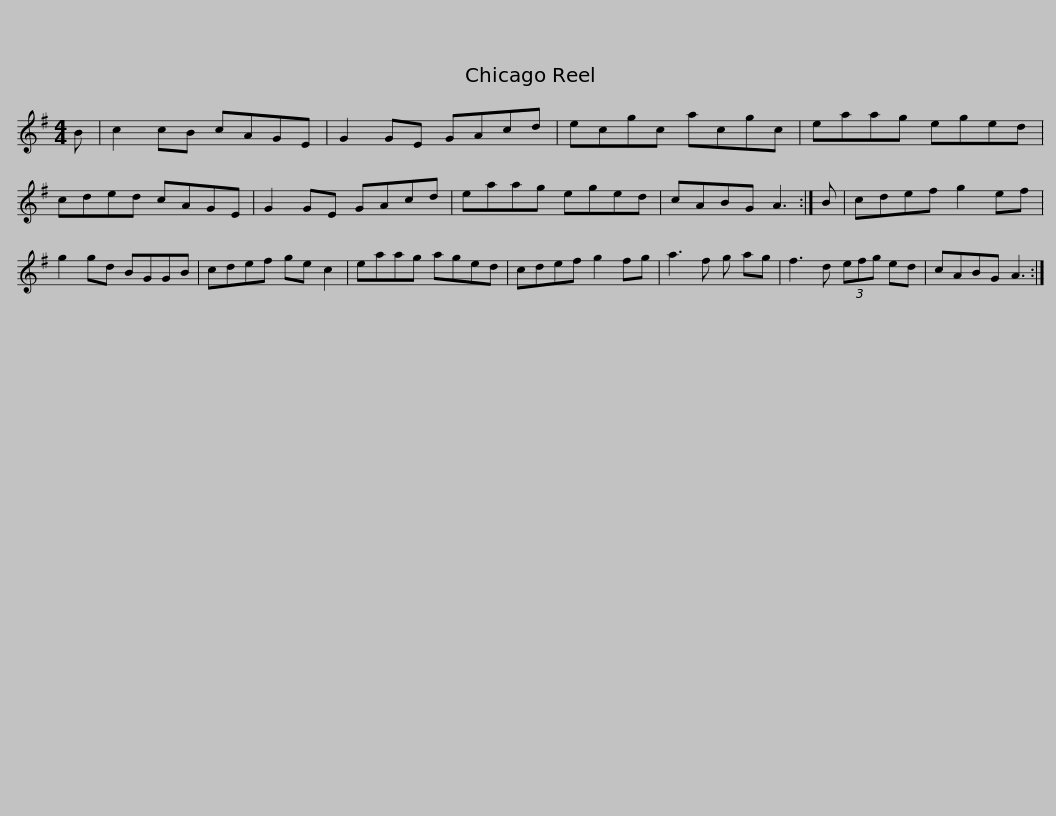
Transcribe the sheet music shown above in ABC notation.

X:1
L:1/8
M:4/4
I:linebreak $
K:G
V:1 treble
V:1
 B | c2 cB cAGE | G2 GE GAcd | ecgc acgc | eaag eged | %5
 cded cAGE |$ G2 GE GAcd | eaag eged | cABG A3 :| B | %10
 cdef g2 ef | g2 gd BGGB | cdef ge c2 |$ eaag aged | cdef g2 fg | %15
 a3 f g ag | f3 d (3efg ed | cABG A3 :| %18
